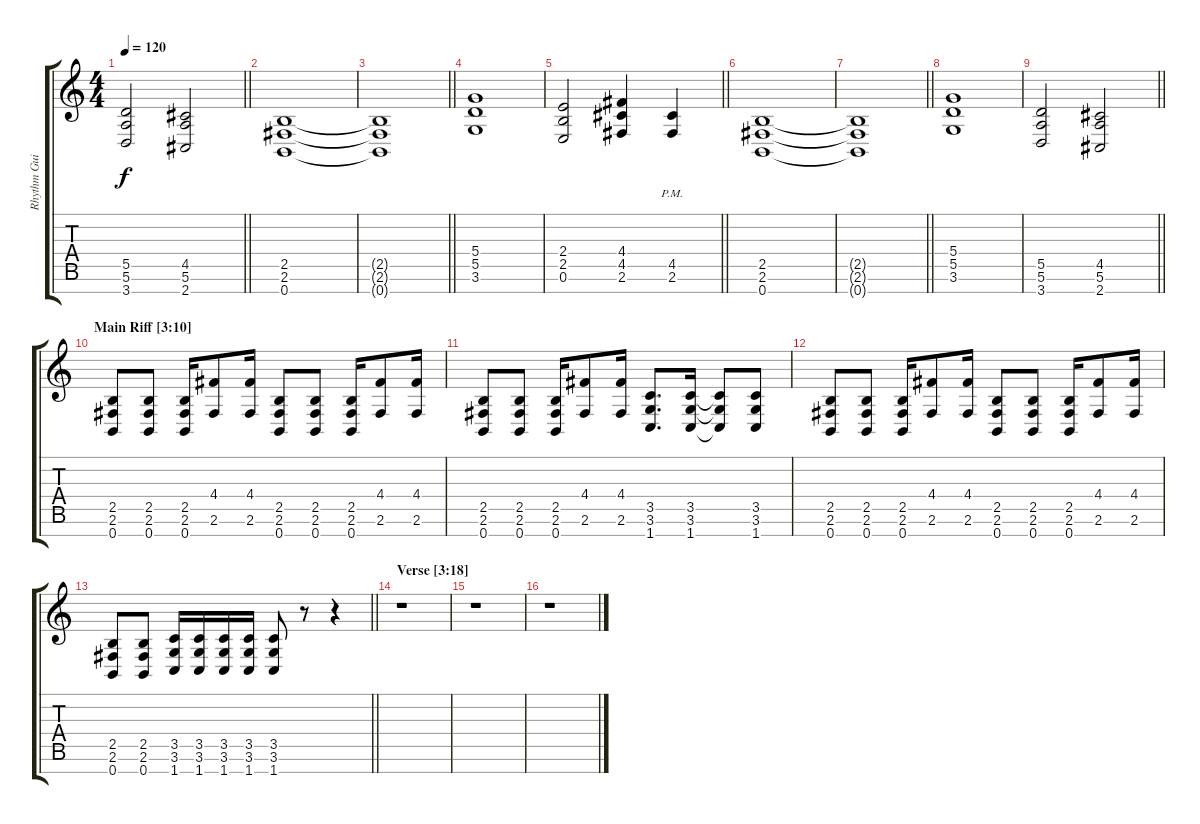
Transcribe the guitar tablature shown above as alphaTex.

\track ("Rhythm Guitar II" "Rhythm Gui") {instrument distortionguitar}
\staff {score tabs}
\tuning (E4 B3 G3 D3 A2 E2 B1) {hide}
\ts (4 4)
\tempo 120
\clef g2
\barLineRight lightlight
\ks c
(5.5 5.6 3.7).2{dy f} (4.5 5.6 2.7).2 |
(2.5 2.6 0.7).1 |
\barLineRight lightlight
(2.5{t} 2.6{t} 0.7{t}).1 |
(5.4 5.5 3.6).1 |
\barLineRight lightlight
(2.4 2.5 0.6).2 (4.4 4.5 2.6).4 (4.5{pm} 2.6{pm}).4 |
(2.5 2.6 0.7).1 |
\barLineRight lightlight
(2.5{t} 2.6{t} 0.7{t}).1 |
(5.4 5.5 3.6).1 |
\barLineRight lightlight
(5.5 5.6 3.7).2 (4.5 5.6 2.7).2 |
\section ("" "Main Riff [3:10]")
(2.5 2.6 0.7).8 (2.5 2.6 0.7).8 (2.5 2.6 0.7).16 (4.4 2.6).8 (4.4 2.6).16 (2.5 2.6 0.7).8 (2.5 2.6 0.7).8 (2.5 2.6 0.7).16 (4.4 2.6).8 (4.4 2.6).16 |
(2.5 2.6 0.7).8 (2.5 2.6 0.7).8 (2.5 2.6 0.7).16 (4.4 2.6).8 (4.4 2.6).16 (3.5 3.6 1.7).8{d} (3.5 3.6 1.7).16 (3.5{t} 3.6{t} 1.7{t}).8 (3.5 3.6 1.7).8 |
(2.5 2.6 0.7).8 (2.5 2.6 0.7).8 (2.5 2.6 0.7).16 (4.4 2.6).8 (4.4 2.6).16 (2.5 2.6 0.7).8 (2.5 2.6 0.7).8 (2.5 2.6 0.7).16 (4.4 2.6).8 (4.4 2.6).16 |
\barLineRight lightlight
(2.5 2.6 0.7).8 (2.5 2.6 0.7).8 (3.5 3.6 1.7).16 (3.5 3.6 1.7).16 (3.5 3.6 1.7).16 (3.5 3.6 1.7).16 (3.5 3.6 1.7).8 r.8 r.4 |
\section ("" "Verse [3:18]")
r.1 |
r.1 |
r.1
